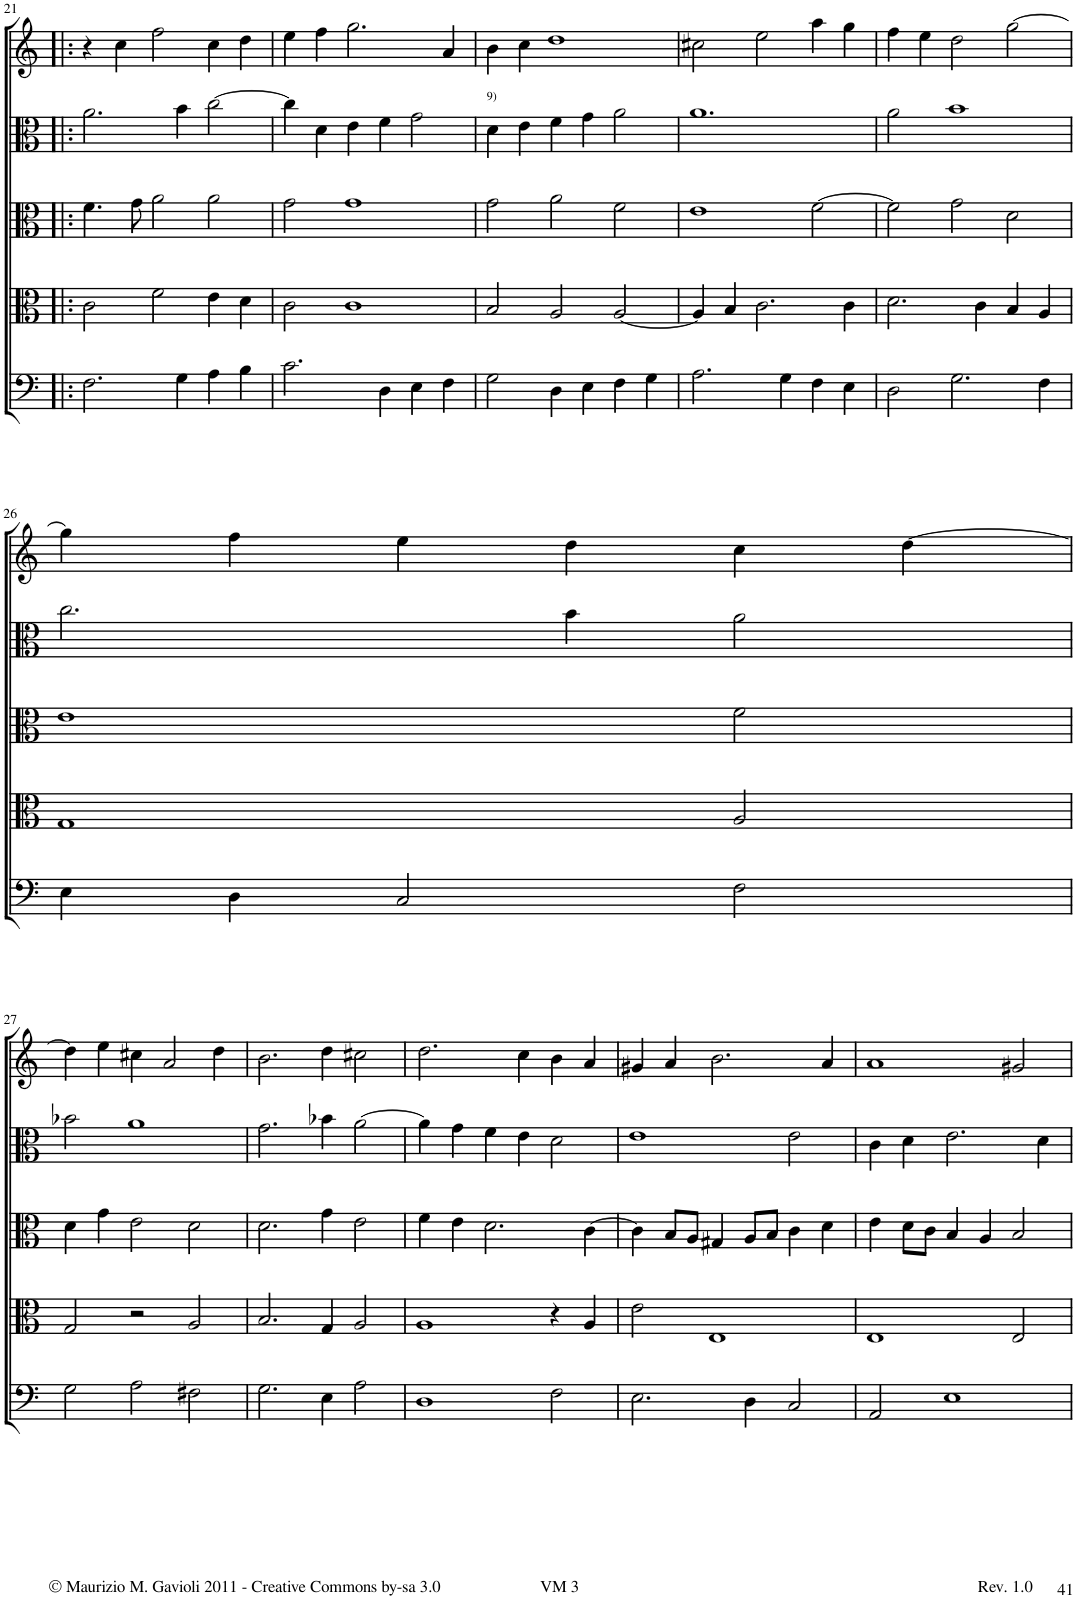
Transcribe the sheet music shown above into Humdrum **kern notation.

**kern	**kern	**kern	**kern	**kern
*part5	*part4	*part3	*part2	*part1
*staff5	*staff4	*staff3	*staff2	*staff1
*I"Trombone	*I"Trombone	*I"Trombone	*I"C Trumpet	*I"C Trumpet
*I'Trb	*I'Trb	*I'Trb	*I'Tpt	*I'Tpt
!!LO:PB:g=z
*clefF4	*clefC3	*clefC3	*clefC3	*clefG2
*k[]	*k[]	*k[]	*k[]	*k[]
*M3/2	*M3/2	*M3/2	*M3/2	*M3/2
=21!|:	=21!|:	=21!|:	=21!|:	=21!|:
2.F\	2c\	4.f\	2.a\	4r
.	.	.	.	4cc\
.	.	8g\	.	.
.	2f\	2a\	.	2ff\
4G\	.	.	4b\	.
4A\	4e\	2a\	[2cc\	4cc\
4B\	4d\	.	.	4dd\
=22	=22	=22	=22	=22
2.c\	2c\	2g\	4cc\]	4ee\
.	.	.	4d\	4ff\
.	1c	1g	4e\	2.gg\
4D\	.	.	4f\	.
4E\	.	.	2g\	.
4F\	.	.	.	4a/
=23	=23	=23	=23	=23
!	!	!	!LO:TX:a:t=9)	!
2G\	2B/	2g\	4d\	4b\
.	.	.	4e\	4cc\
4D\	2A/	2a\	4f\	1dd
4E\	.	.	4g\	.
4F\	[2A/	2f\	2a\	.
4G\	.	.	.	.
=24	=24	=24	=24	=24
2.A\	4A/]	1e	1.a	2cc#X\
.	4B/	.	.	.
.	2.c\	.	.	2ee\
4G\	.	.	.	.
4F\	.	[2f\	.	4aa\
4E\	4c\	.	.	4gg\
=25	=25	=25	=25	=25
2D\	2.d\	2f\]	2a\	4ff\
.	.	.	.	4ee\
2.G\	.	2g\	1b	2dd\
.	4c\	.	.	.
.	4B/	2d\	.	[2gg\
4F\	4A/	.	.	.
!!LO:LB:g=z
=26	=26	=26	=26	=26
4E\	1G	1e	2.cc\	4gg\]
4D\	.	.	.	4ff\
2C/	.	.	.	4ee\
.	.	.	4b\	4dd\
2F\	2A/	2f\	2a\	4cc\
.	.	.	.	[4dd\
!!LO:LB:g=z
=27	=27	=27	=27	=27
2G\	2G/	4d\	2b-X\	4dd\]
.	.	4g\	.	4ee\
2A\	2r	2e\	1a	4cc#X\
.	.	.	.	2a/
2F#X\	2A/	2d\	.	.
.	.	.	.	4dd\
=28	=28	=28	=28	=28
2.G\	2.B/	2.d\	2.g\	2.b\
4E\	4G/	4g\	4b-X\	4dd\
2A\	2A/	2e\	[2a\	2cc#X\
=29	=29	=29	=29	=29
1D	1A	4f\	4a\]	2.dd\
.	.	4e\	4g\	.
.	.	2.d\	4f\	.
.	.	.	4e\	4cc\
2F\	4r	.	2d\	4b\
.	4A/	[4c\	.	4a/
=30	=30	=30	=30	=30
2.E\	2e\	4c\]	1e	4g#X/
.	.	8B/L	.	4a/
.	.	8A/J	.	.
.	1E	4G#X/	.	2.b\
4D\	.	8A/L	.	.
.	.	8B/J	.	.
2C/	.	4c\	2e\	.
.	.	4d\	.	4a/
=31	=31	=31	=31	=31
2AA/	1E	4e\	4c\	1a
.	.	8d\L	4d\	.
.	.	8c\J	.	.
1E	.	4B/	2.e\	.
.	.	4A/	.	.
.	2E/	2B/	.	2g#X/
.	.	.	4d\	.
=	=	=	=	=
*-	*-	*-	*-	*-
